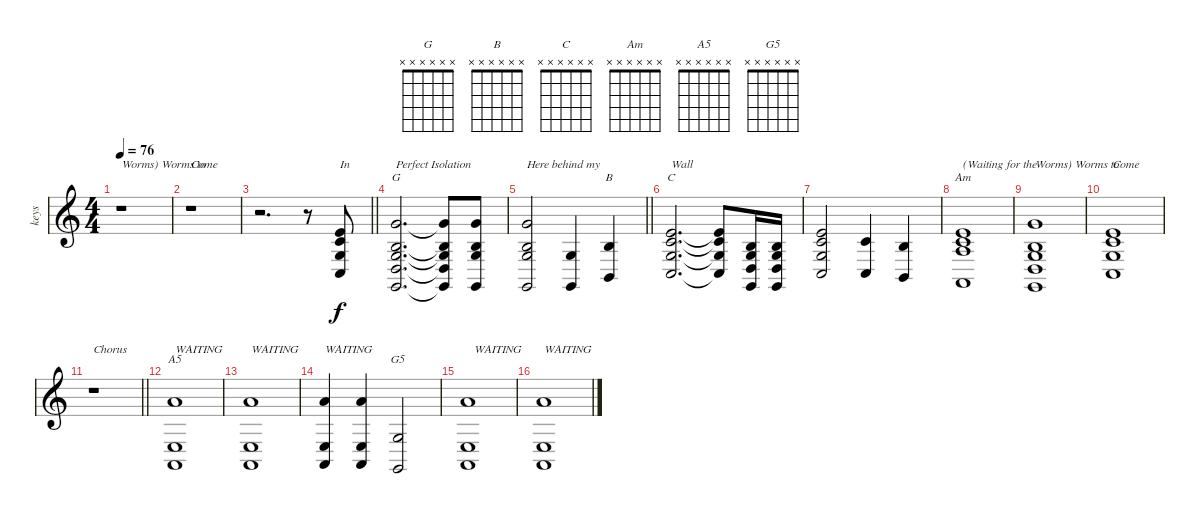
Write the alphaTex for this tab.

\track ("keys" "keys") {instrument drawbarorgan}
\staff {score}
\tuning (E4 B3 G3 D3 A2 D2) {hide}
\chord ("G" x x x x x x)
\chord ("B" x x x x x x)
\chord ("C" x x x x x x)
\chord ("Am" x x x x x x)
\chord ("A5" x x x x x x)
\chord ("G5" x x x x x x)
\ts (4 4)
\tempo 76
\clef g2
\ks c
r.1{txt "Worms) Worms to" dy f} |
r.1{txt "Come"} |
\barLineRight lightlight
r.2{d} r.8 (0.1 1.2 0.3 3.5).8{txt "In"} |
(3.1 0.2 0.3 0.4 5.6).2{d ch "G" txt "Perfect Isolation"} (3.1{t} 0.2{t} 0.3{t} 0.4{t} 5.6{t}).8 (3.1 0.2 0.3 5.6).8 |
\barLineRight lightlight
(3.1 0.2 0.3 5.6).2{txt "Here behind my"} (5.4 5.6).4 (4.3 2.5).4{ch "B"} |
(0.1 1.2 0.3 3.5).2{d ch "C" txt "Wall"} (0.1{t} 1.2{t} 0.3{t} 3.5{t}).8 (0.2 0.3 0.4 5.6).16 (0.2 0.3 0.4 5.6).16 |
(0.1 1.2 0.3 3.5).2 (5.3 3.5).4 (4.3 2.5).4 |
(0.1 1.2 2.3 0.5).1{ch "Am" txt "(Waiting for the "} |
(3.1 0.2 0.3 0.4 5.6).1{txt "Worms) Worms to "} |
(0.1 1.2 0.3 3.5).1{txt "Come"} |
\barLineRight lightlight
r.1{txt "Chorus "} |
(5.1 2.4 0.5).1{ch "A5" txt "WAITING"} |
(5.1 2.4 0.5).1{txt "WAITING"} |
(5.1 2.4 0.5).4{txt "WAITING"} (5.1 2.4 0.5).4 (5.4 5.6).2{ch "G5"} |
(5.1 2.4 0.5).1{txt "  WAITING"} |
(5.1 2.4 0.5).1{txt "WAITING"}
